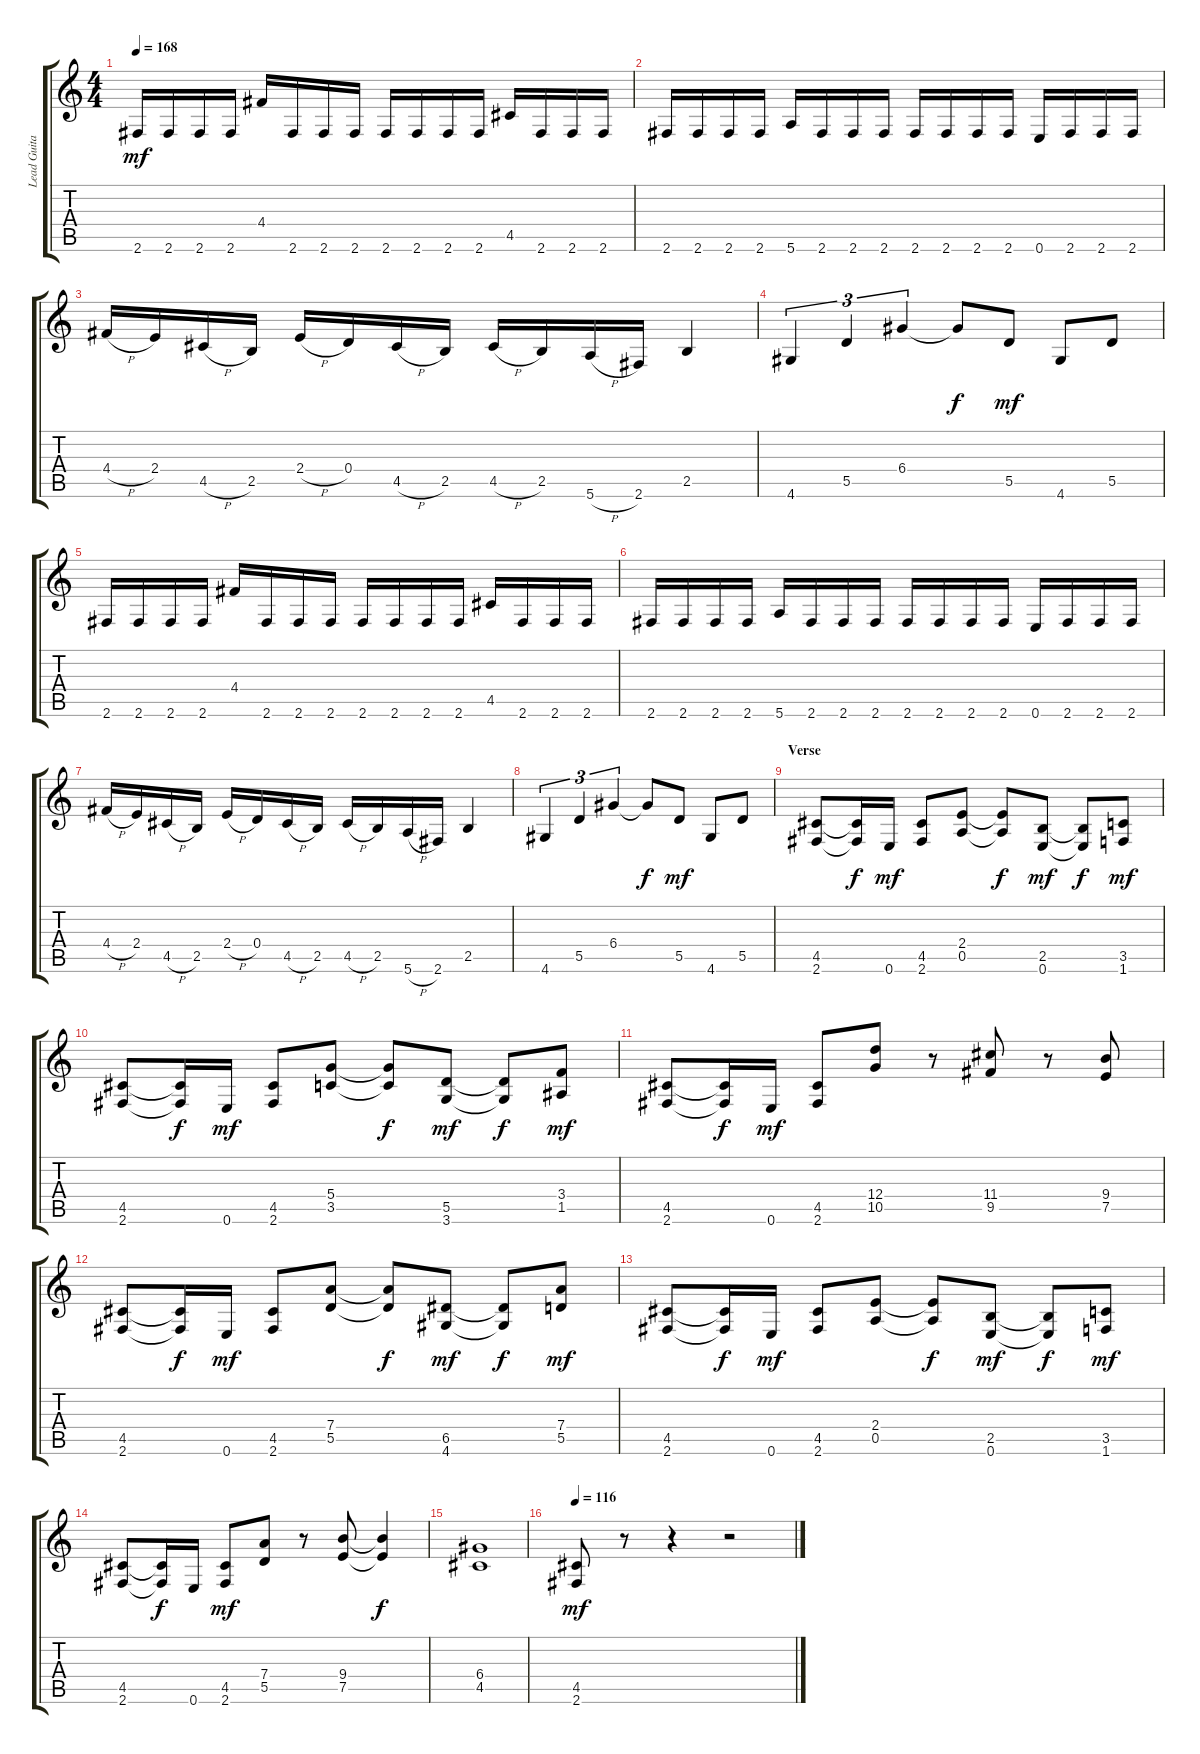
\track ("Lead Guitar II (Chris Poland)" "Lead Guita") {instrument distortionguitar}
\staff {score tabs}
\tuning (E4 B3 G3 D3 A2 E2) {hide}
\ts (4 4)
\tempo 168
\clef g2
\ks c
2.6.16{dy mf} 2.6.16 2.6.16 2.6.16 4.4.16 2.6.16 2.6.16 2.6.16 2.6.16 2.6.16 2.6.16 2.6.16 4.5.16 2.6.16 2.6.16 2.6.16 |
2.6.16 2.6.16 2.6.16 2.6.16 5.6.16 2.6.16 2.6.16 2.6.16 2.6.16 2.6.16 2.6.16 2.6.16 0.6.16 2.6.16 2.6.16 2.6.16 |
4.4{h}.16 2.4.16 4.5{h}.16 2.5.16 2.4{h}.16 0.4.16 4.5{h}.16 2.5.16 4.5{h}.16 2.5.16 5.6{h}.16 2.6.16 2.5.4 |
4.6.4{tu (3 2)} 5.5.4{tu (3 2)} 6.4.4{tu (3 2)} 6.4{t}.8{dy f} 5.5.8{dy mf} 4.6.8 5.5.8 |
2.6.16 2.6.16 2.6.16 2.6.16 4.4.16 2.6.16 2.6.16 2.6.16 2.6.16 2.6.16 2.6.16 2.6.16 4.5.16 2.6.16 2.6.16 2.6.16 |
2.6.16 2.6.16 2.6.16 2.6.16 5.6.16 2.6.16 2.6.16 2.6.16 2.6.16 2.6.16 2.6.16 2.6.16 0.6.16 2.6.16 2.6.16 2.6.16 |
4.4{h}.16 2.4.16 4.5{h}.16 2.5.16 2.4{h}.16 0.4.16 4.5{h}.16 2.5.16 4.5{h}.16 2.5.16 5.6{h}.16 2.6.16 2.5.4 |
4.6.4{tu (3 2)} 5.5.4{tu (3 2)} 6.4.4{tu (3 2)} 6.4{t}.8{dy f} 5.5.8{dy mf} 4.6.8 5.5.8 |
\section ("" "Verse")
(4.5 2.6).8 (4.5{t} 2.6{t}).16{dy f} 0.6.16{dy mf} (4.5 2.6).8 (2.4 0.5).8 (2.4{t} 0.5{t}).8{dy f} (2.5 0.6).8{dy mf} (2.5{t} 0.6{t}).8{dy f} (3.5 1.6).8{dy mf} |
(4.5 2.6).8 (4.5{t} 2.6{t}).16{dy f} 0.6.16{dy mf} (4.5 2.6).8 (5.4 3.5).8 (5.4{t} 3.5{t}).8{dy f} (5.5 3.6).8{dy mf} (5.5{t} 3.6{t}).8{dy f} (3.4 1.5).8{dy mf} |
(4.5 2.6).8 (4.5{t} 2.6{t}).16{dy f} 0.6.16{dy mf} (4.5 2.6).8 (12.4 10.5).8 r.8 (11.4 9.5).8 r.8 (9.4 7.5).8 |
(4.5 2.6).8 (4.5{t} 2.6{t}).16{dy f} 0.6.16{dy mf} (4.5 2.6).8 (7.4 5.5).8 (7.4{t} 5.5{t}).8{dy f} (6.5 4.6).8{dy mf} (6.5{t} 4.6{t}).8{dy f} (7.4 5.5).8{dy mf} |
(4.5 2.6).8 (4.5{t} 2.6{t}).16{dy f} 0.6.16{dy mf} (4.5 2.6).8 (2.4 0.5).8 (2.4{t} 0.5{t}).8{dy f} (2.5 0.6).8{dy mf} (2.5{t} 0.6{t}).8{dy f} (3.5 1.6).8{dy mf} |
(4.5 2.6).8 (4.5{t} 2.6{t}).16{dy f} 0.6.16 (4.5 2.6).8{dy mf} (7.4 5.5).8 r.8 (9.4 7.5).8 (9.4{t} 7.5{t}).4{dy f} |
(6.4 4.5).1 |
\tempo 116
(4.5 2.6).8{dy mf} r.8 r.4 r.2
